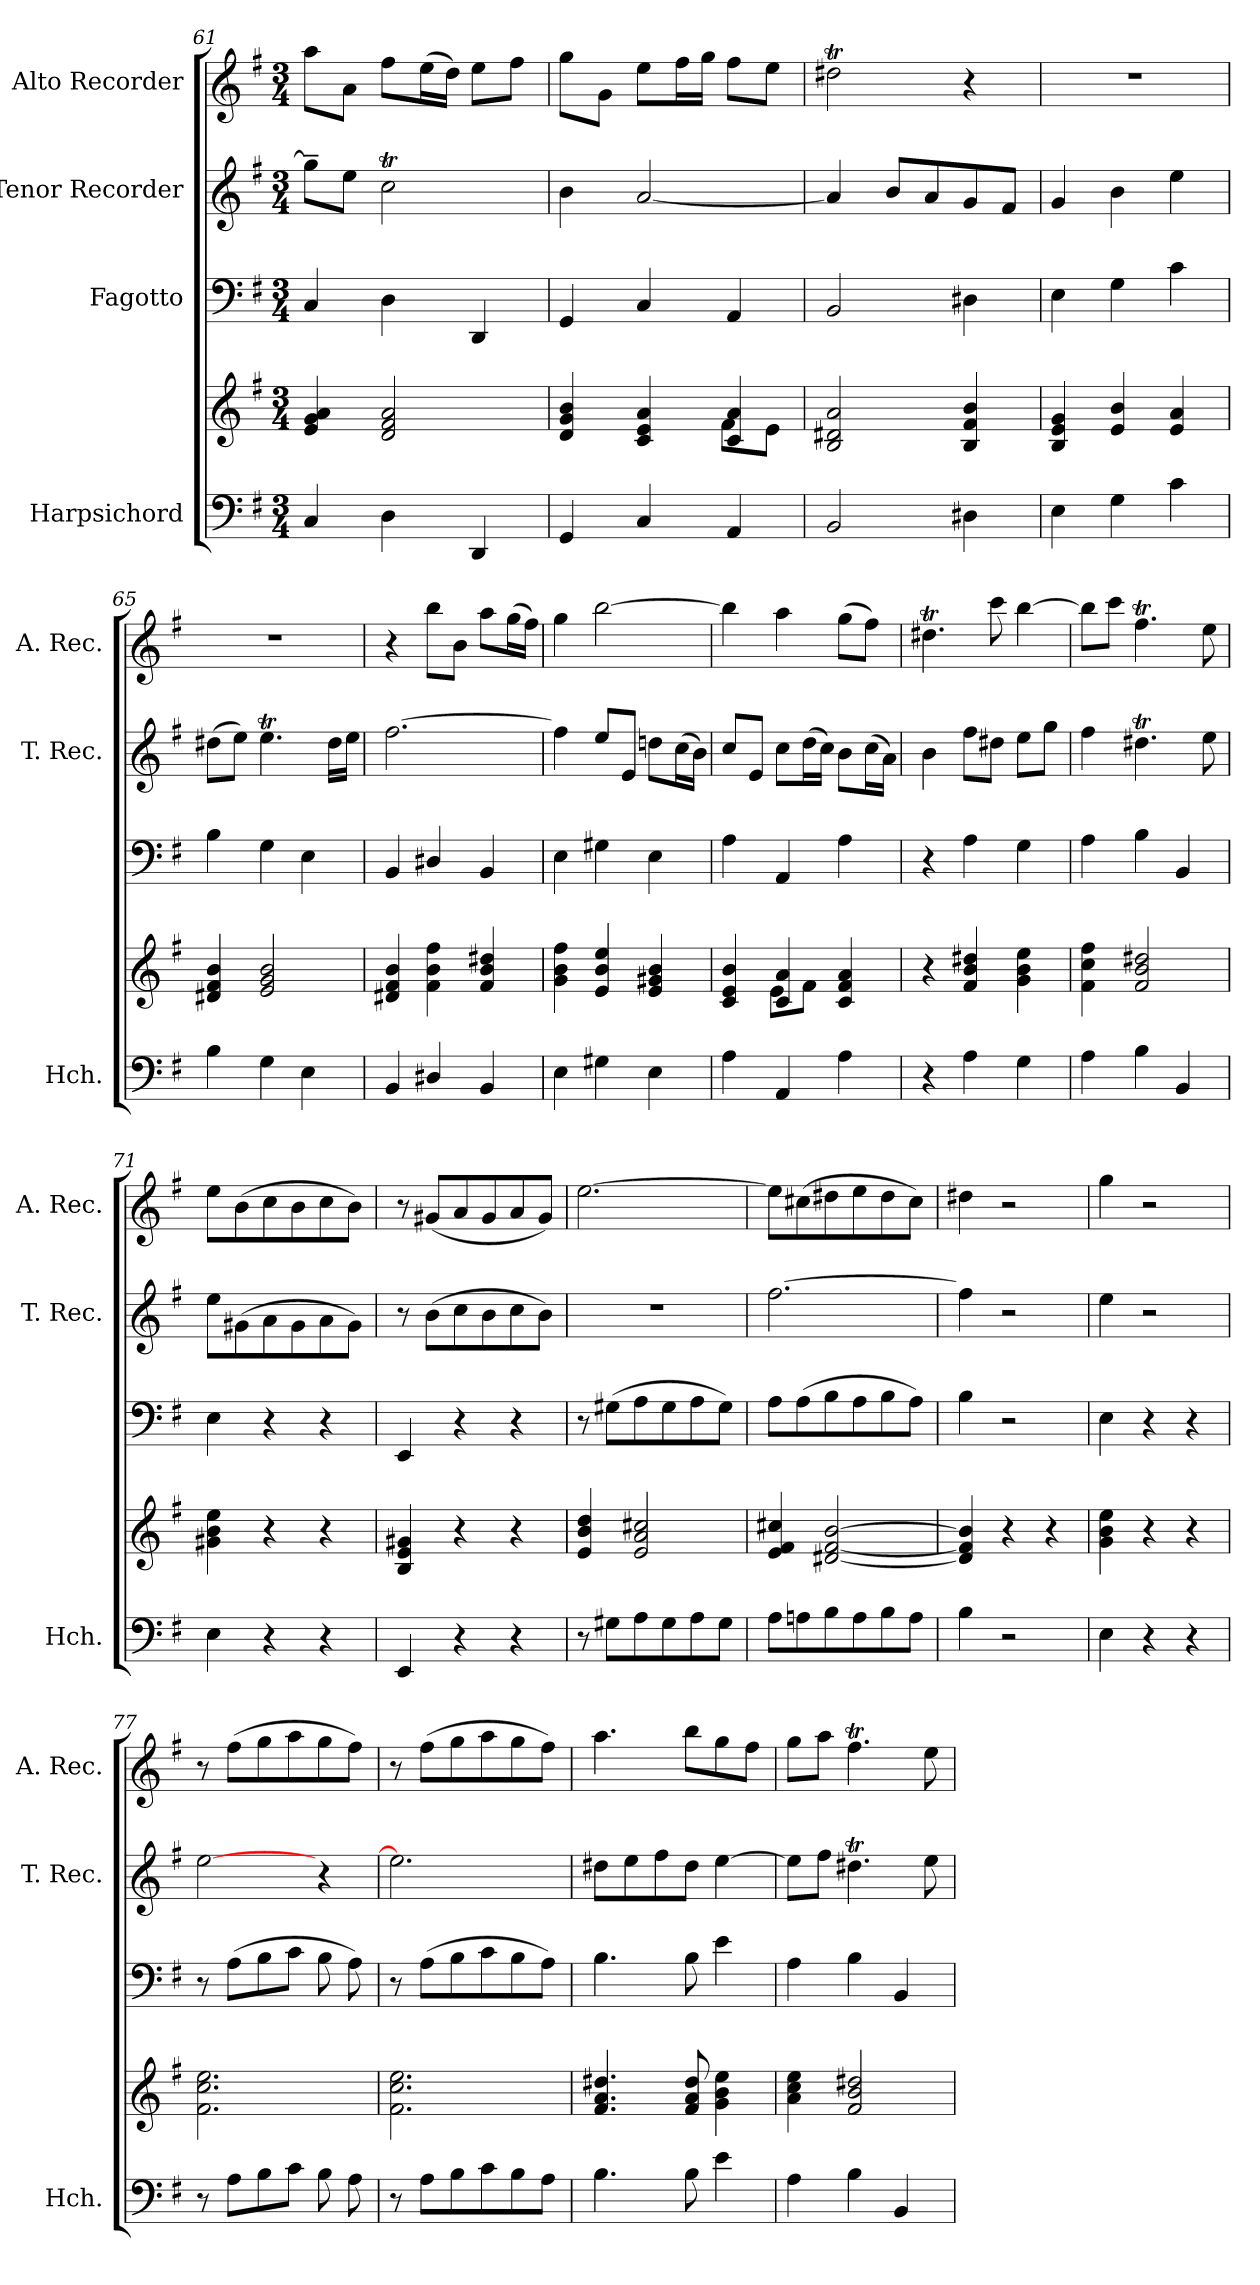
**kern	**kern	**kern	**kern	**kern
*part4	*part4	*part3	*part2	*part1
*staff5	*staff4	*staff3	*staff2	*staff1
*I"Harpsichord	*	*I"Fagotto	*I"Tenor Recorder	*I"Alto Recorder
*I'Hch.	*	*	*I'T. Rec.	*I'A. Rec.
*clefF4	*clefG2	*clefF4	*clefG2	*clefG2
*k[f#]	*k[f#]	*k[f#]	*k[f#]	*k[f#]
*M3/4	*M3/4	*M3/4	*M3/4	*M3/4
=61	=61	=61	=61	=61
4C/	4e/ 4g/ 4a/	4C/	8gg~\L]	8aa\L
.	.	.	8ee\J	8a\J
4D\	2d/ 2f#/ 2a/	4D\	2ccT\	8ff#\L
.	.	.	.	(>16ee\L
.	.	.	.	16dd\JJ)
4DD/	.	4DD/	.	8ee\L
.	.	.	.	8ff#\J
=62	=62	=62	=62	=62
*	*^	*	*	*
4GG/	4d/ 4g/ 4b/	2ryy	4GG/	4b\	8gg\L
.	.	.	.	.	8g\J
4C/	4c/ 4e/ 4a/	.	4C/	[2a/	8ee\L
.	.	.	.	.	16ff#\L
.	.	.	.	.	16gg\JJ
4AA/	4c/ 4a/	8f#\L	4AA/	.	8ff#\L
.	.	8e\J	.	.	8ee\J
*	*v	*v	*	*	*
=63	=63	=63	=63	=63
2BB/	2B/ 2d#X/ 2a/	2BB/	4a/]	2dd#Xt\
.	.	.	8b/L	.
.	.	.	8a/	.
4D#X\	4B/ 4f#/ 4b/	4D#X\	8g/	4r
.	.	.	8f#/J	.
=64	=64	=64	=64	=64
4E\	4B/ 4e/ 4g/	4E\	4g/	2.r
4G\	4e/ 4b/	4G\	4b\	.
4c\	4e/ 4a/	4c\	4ee\	.
!!LO:PB:g=z
=65	=65	=65	=65	=65
4B\	4d#X/ 4f#/ 4b/	4B\	(>8dd#X\L	2.r
.	.	.	8ee\J)	.
4G\	2e/ 2g/ 2b/	4G\	4.eeT\	.
4E\	.	4E\	.	.
.	.	.	16dd#\LL	.
.	.	.	16ee\JJ	.
=66	=66	=66	=66	=66
4BB/	4d#X/ 4f#/ 4b/	4BB/	[2.ff#\	4r
4D#X/	4f#\ 4b\ 4ff#\	4D#X/	.	8bb\L
.	.	.	.	8b\J
4BB/	4f#/ 4b/ 4dd#X/	4BB/	.	8aa\L
.	.	.	.	(>16gg\L
.	.	.	.	16ff#\JJ)
=67	=67	=67	=67	=67
4E\	4g\ 4b\ 4ff#\	4E\	4ff#\]	4gg\
4G#X\	4e/ 4b/ 4ee/	4G#X\	8ee/L	[2bb\
.	.	.	8e/J	.
4E\	4e/ 4g#X/ 4b/	4E\	8ddn\L	.
.	.	.	(>16cc\L	.
.	.	.	16b\JJ)	.
=68	=68	=68	=68	=68
*	*^	*	*	*
4A\	4c/ 4e/ 4b/	4ryy	4A\	8cc/L	4bb\]
.	.	.	.	8e/J	.
4AA/	4c/ 4a/	8e\L	4AA/	8cc\L	4aa\
.	.	8f#\J	.	(>16dd\L	.
.	.	.	.	16cc\JJ)	.
4A\	4c/ 4f#/ 4a/	4ryy	4A\	8b\L	(>8gg\L
.	.	.	.	(>16cc\L	8ff#\J)
.	.	.	.	16a\JJ)	.
*	*v	*v	*	*	*
=69	=69	=69	=69	=69
4r	4r	4r	4b\	4.dd#Xt\
4A\	4f#/ 4b/ 4dd#X/	4A\	8ff#\L	.
.	.	.	8dd#X\J	8ccc\
4G\	4g\ 4b\ 4ee\	4G\	8ee\L	[4bb\
.	.	.	8gg\J	.
=70	=70	=70	=70	=70
4A\	4f#\ 4cc\ 4ff#\	4A\	4ff#\	8bb\L]
.	.	.	.	8ccc\J
4B\	2f#/ 2b/ 2dd#X/	4B\	4.dd#Xt\	4.ff#t\
4BB/	.	4BB/	.	.
.	.	.	8ee\	8ee\
=71	=71	=71	=71	=71
4E\	4g#X\ 4b\ 4ee\	4E\	8ee\L	8ee\L
.	.	.	(>8g#X\	(>8b\
4r	4r	4r	8a\	8cc\
.	.	.	8g#\	8b\
4r	4r	4r	8a\	8cc\
.	.	.	8g#\J)	8b\J)
=72	=72	=72	=72	=72
4EE/	4B/ 4e/ 4g#X/	4EE/	8r	8r
.	.	.	(>8b\L	(8g#X/L
4r	4r	4r	8cc\	8a/
.	.	.	8b\	8g#/
4r	4r	4r	8cc\	8a/
.	.	.	8b\J)	8g#/J)
!!LO:LB:g=z
=73	=73	=73	=73	=73
8r	4e/ 4b/ 4dd/	8r	2.r	[2.ee\
8G#X\L	.	(>8G#X\L	.	.
8A\	2e/ 2a/ 2cc#X/	8A\	.	.
8G#\	.	8G#\	.	.
8A\	.	8A\	.	.
8G#\J	.	8G#\J)	.	.
=74	=74	=74	=74	=74
8A\L	4e/ 4f#/ 4cc#X/	8A\L	[2.ff#\	8ee\L]
8An\	.	(>8A\	.	(>8cc#X\
8B\	[2d#X/ [2f#/ [2b/	8B\	.	8dd#X\
8A\	.	8A\	.	8ee\
8B\	.	8B\	.	8dd#\
8A\J	.	8A\J)	.	8cc#\J)
=75	=75	=75	=75	=75
4B\	4d#/] 4f#/] 4b/]	4B\	4ff#\]	4dd#X\
2r	4r	2r	2r	2r
.	4r	.	.	.
=76	=76	=76	=76	=76
4E\	4g\ 4b\ 4ee\	4E\	4ee\	4gg\
4r	4r	4r	2r	2r
4r	4r	4r	.	.
=77	=77	=77	=77	=77
8r	2.f#\ 2.cc\ 2.ee\	8r	[2ee\	8r
8A\L	.	(>8A\L	.	(>8ff#\L
8B\	.	8B\	.	8gg\
8c\J	.	8c\J	.	8aa\
8B\	.	8B\	4r	8gg\
8A\	.	8A\)	.	8ff#\J)
=78	=78	=78	=78	=78
8r	2.f#\ 2.cc\ 2.ee\	8r	2.ee\]	8r
8A\L	.	(>8A\L	.	(>8ff#\L
8B\	.	8B\	.	8gg\
8c\	.	8c\	.	8aa\
8B\	.	8B\	.	8gg\
8A\J	.	8A\J)	.	8ff#\J)
=79	=79	=79	=79	=79
4.B\	4.f#/ 4.a/ 4.dd#X/	4.B\	8dd#X\L	4.aa\
.	.	.	8ee\	.
.	.	.	8ff#\	.
8B\	8f#/ 8a/ 8dd#/	8B\	8dd#\J	8bb\L
4e\	4g\ 4b\ 4ee\	4e\	[4ee\	8gg\
.	.	.	.	8ff#\J
=80	=80	=80	=80	=80
4A\	4a\ 4cc\ 4ee\	4A\	8ee\L]	8gg\L
.	.	.	8ff#\J	8aa\J
4B\	2f#/ 2b/ 2dd#X/	4B\	4.dd#Xt\	4.ff#t\
4BB/	.	4BB/	.	.
.	.	.	8ee\	8ee\
=	=	=	=	=
*-	*-	*-	*-	*-
